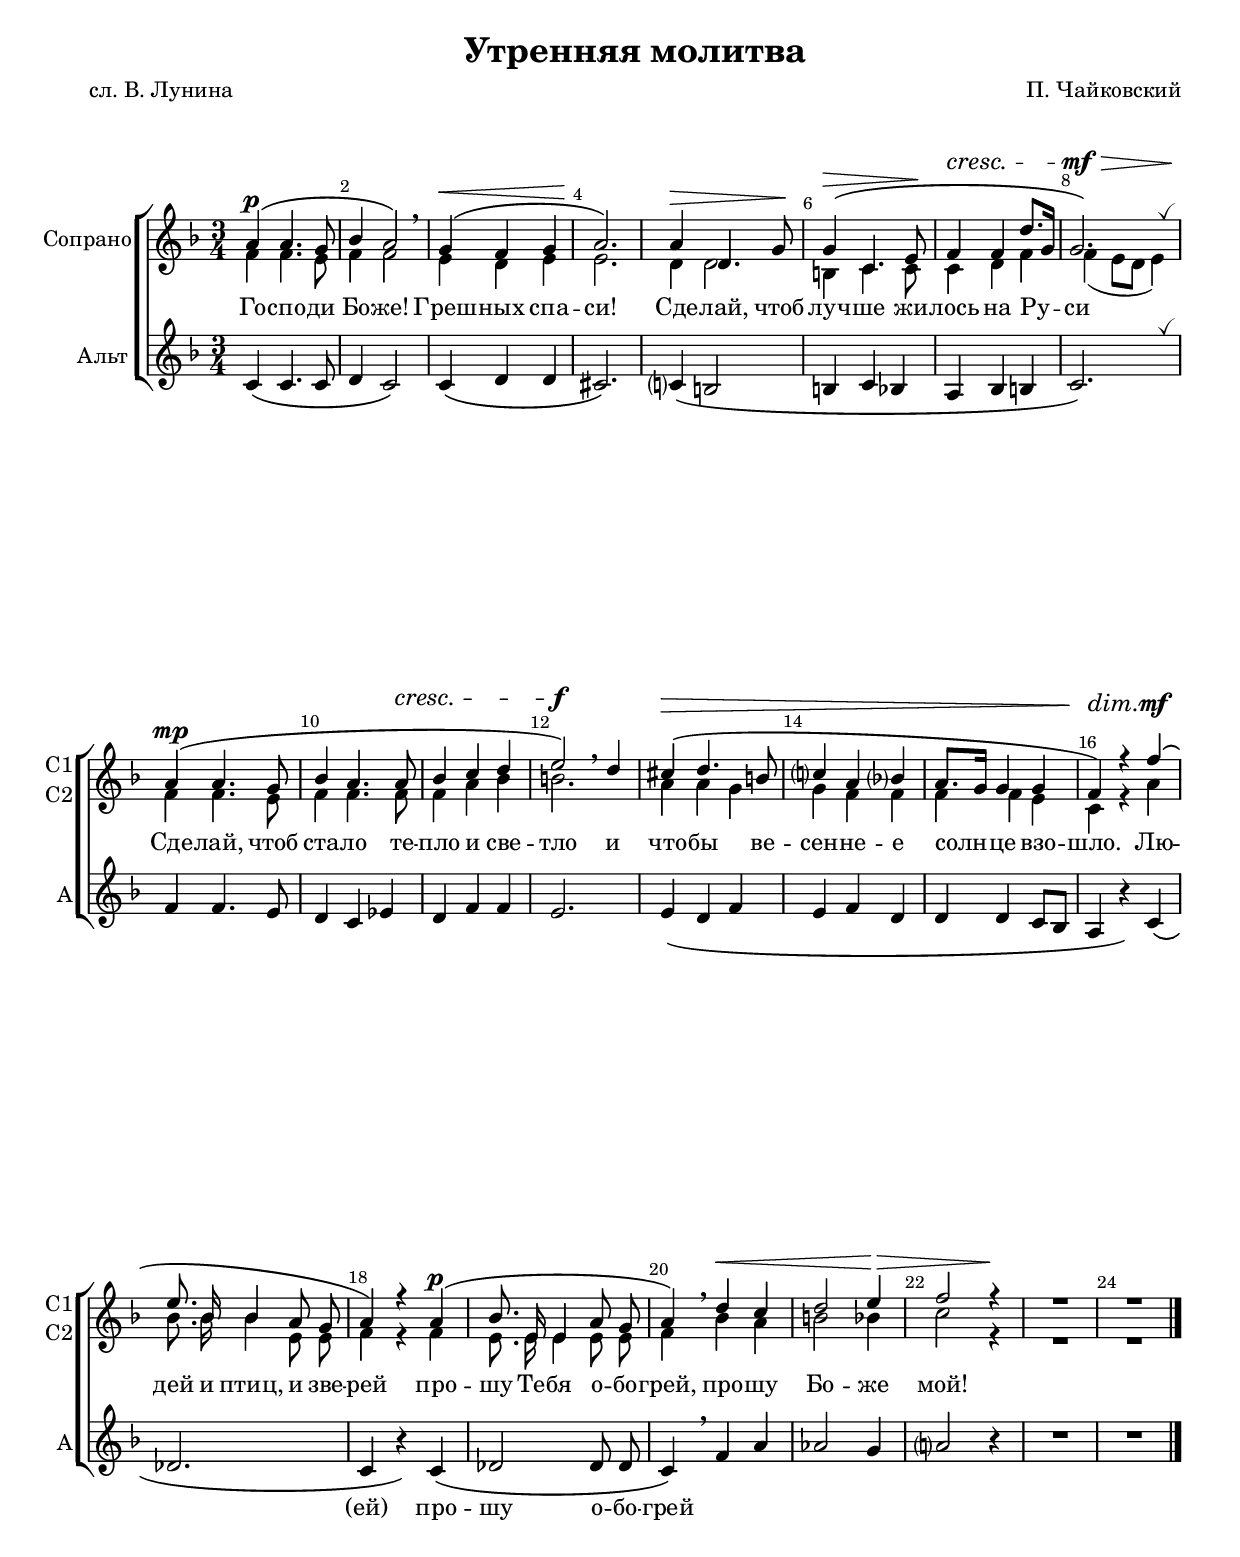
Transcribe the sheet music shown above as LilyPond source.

\version "2.18.2"

% закомментируйте строку ниже, чтобы получался pdf с навигацией
#(ly:set-option 'point-and-click #f)
#(ly:set-option 'midi-extension "mid")
#(set-default-paper-size "a4")
#(set-global-staff-size 19)

\header {
  title = "Утренняя молитва"
  composer = "П. Чайковский"
  poet = "сл. В. Лунина"
  % Удалить строку версии LilyPond 
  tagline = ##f
}

global = {
  \key f \major
  \time 3/4
  \numericTimeSignature
  \autoBeamOff
}
breathes = { \once \override BreathingSign.text = \markup { \musicglyph #"scripts.tickmark" } \breathe }

%make visible number of every 2-nd bar
secondbar = {
  \override Score.BarNumber.break-visibility = #end-of-line-invisible
  \set Score.barNumberVisibility = #(every-nth-bar-number-visible 2)
}

%use this as temporary line break
abr = { \break }

% uncommend next line when finished
abr = {}

%once hide accidental (runaround for cadenza
nat = { \once \hide Accidental }

sopvoice = \relative c'' {
  \global
  \dynamicUp
  
  \secondbar  
  a4\p\( a4. g8 |
  bes4 a2\) \breathe |
  g4\(\< f g |
  a2.\!\) |
  a4\> d,4. g8\! | \abr
  g4\>\( c,4. e8\! |
  f4\cresc f d'8.[ g,16] |
  g2.\mf\>\) | \breathes
  a4\mp\( a4. g8 | \abr
  bes4 a4. a8\cresc |
  bes4 c d |
  e2\f\) \breathe d4 | 
  cis\>\( d4. b8 | \abr
  c4 a bes |
  a8.[ g16] g4 g |
  f\!\)\dim r f'\(\mf | \break
  e8. bes16 bes4 a8 g | \abr
  a4\) r a\(\p | 
  bes8. e,16 e4 a8 g |
  a4\) \breathe d\< c | \abr
  d2 e4\> |
  f2 r4\! |
  R2.*2 \bar "|."
  
}


altvoice = \relative c' {
  \global
  \dynamicUp  
  f4 f4. e8 |
  f4 f2 |
  e4 d e |
  e2. |
  d4 d2 |
  b4 c4. c8 |
  c4 d f |
  f( e8[ d] e4) | \break
  f4 f4. e8 |
  f4 f4. f8 |
  f4 a bes |
  b2. |
  a4 a g |
  g f f |
  f f e |
  c r a' |
  bes8. bes16 bes4 e,8 e |
  f4 r f |
  e8. e16 e4 e8 e |
  f4 bes a |
  b2 bes4 |
  c2 r4 |
  R2.*2
}


tenorvoice = \relative c' {
  \global
  \dynamicUp 
  c4\( c4. c8 |
  d4 c2\) |
  c4\( d d |
  cis2.\) |
  c4\( b2 |
  b4 c bes |
  a bes b |
  c2.\) \breathes |
  f4 f4. e8 |
  d4 c es |
  d f f |
  e2. |
  e4\( d f |
  e f d |
  d d c8[ bes] |
  a4 r \) c\( |
  des2. |
  c4 r\) c\( |
  des2 des8 des |
  c4\) \breathe f a |
  as2 g4 |
  a2 r4 |
  R2.*2
  
}



lyricscore = \lyricmode {
 Го -- спо -- ди Бо -- же! Греш -- ных спа -- си!
 Сде -- лай, чтоб луч -- ше жи -- лось на Ру -- си
 Сде -- лай, чтоб ста -- ло те -- пло и све -- тло
 и что -- бы ве -- сен -- не -- е солн -- це взо -- шло.
 Лю -- дей и птиц, и зве -- рей про -- шу Те -- бя
 о -- бо -- грей, про -- шу Бо -- же мой!
}

lyricsalto = \lyricmode {
  \repeat unfold 40 \skip 1
 (ей) про -- шу о -- бо -- грей
}


\bookpart {
  \paper {
    top-margin = 15
    left-margin = 15
    right-margin = 10
    bottom-margin = 15
    indent = 10
    %ragged-bottom = ##t
    ragged-last-bottom = ##f
  }
  \score {
    %  \transpose c bes {
    \new ChoirStaff <<
      \new Staff = "upstaff" \with {
        instrumentName = "Сопрано"
        shortInstrumentName = \markup { \right-column { "С1" "C2"  } }
        midiInstrument = "voice oohs"
      } <<
        \new Voice = "soprano" { \voiceOne \sopvoice }
        \new Voice  = "alto" { \voiceTwo \altvoice }
      >> 
      
      \new Lyrics = "sopranos"
      % or: \new Lyrics \lyricsto "soprano" { \lyricscore }
      % alternative lyrics above up staff
      %\new Lyrics \with {alignAboveContext = "upstaff"} \lyricsto "soprano" \lyricst
      
      \new Staff = "downstaff" \with {
        instrumentName = "Альт"
        shortInstrumentName = "А"
        midiInstrument = "voice oohs"
      } <<
        \new Voice = "tenor" { \oneVoice \tenorvoice }
      >>
      \new Lyrics \lyricsto "tenor" { \lyricsalto }
      \context Lyrics = "sopranos" {
        \lyricsto "soprano" {
          \lyricscore
        }
      }
    >>
    %  }  % transposeµ
    \layout { 
      \context {
        \Score
      }
      \context {
        \Staff
        \accidentalStyle modern-voice-cautionary
        % удаляем обозначение темпа из общего плана
        %  \remove "Time_signature_engraver"
        %  \remove "Bar_number_engraver"
        %\RemoveEmptyStaves
        %\override VerticalAxisGroup.remove-first = ##t
      }
      %Metronome_mark_engraver
    }
  }
}

\bookpart {
  \score {
    \unfoldRepeats
    %  \transpose c bes {
    \new ChoirStaff <<
      \new Staff = "upstaff" \with {
        instrumentName = \markup { \right-column { "Сопрано" "Альт"  } }
        shortInstrumentName = \markup { \right-column { "С" "А"  } }
        midiInstrument = "voice oohs"
      } <<
        \new Voice = "soprano" {  \sopvoice }
        \new Voice  = "alto" {  \altvoice }
        \new Voice = "tenor" {  \tenorvoice }
      >>       
      \new Lyrics = "sopranos"
      \context Lyrics = "sopranos" {
        \lyricsto "soprano" {
          \lyricscore
        }
      }
    >>
    %  }  % transposeµ
    \midi {
      \tempo 4=90
    }
  }
}
